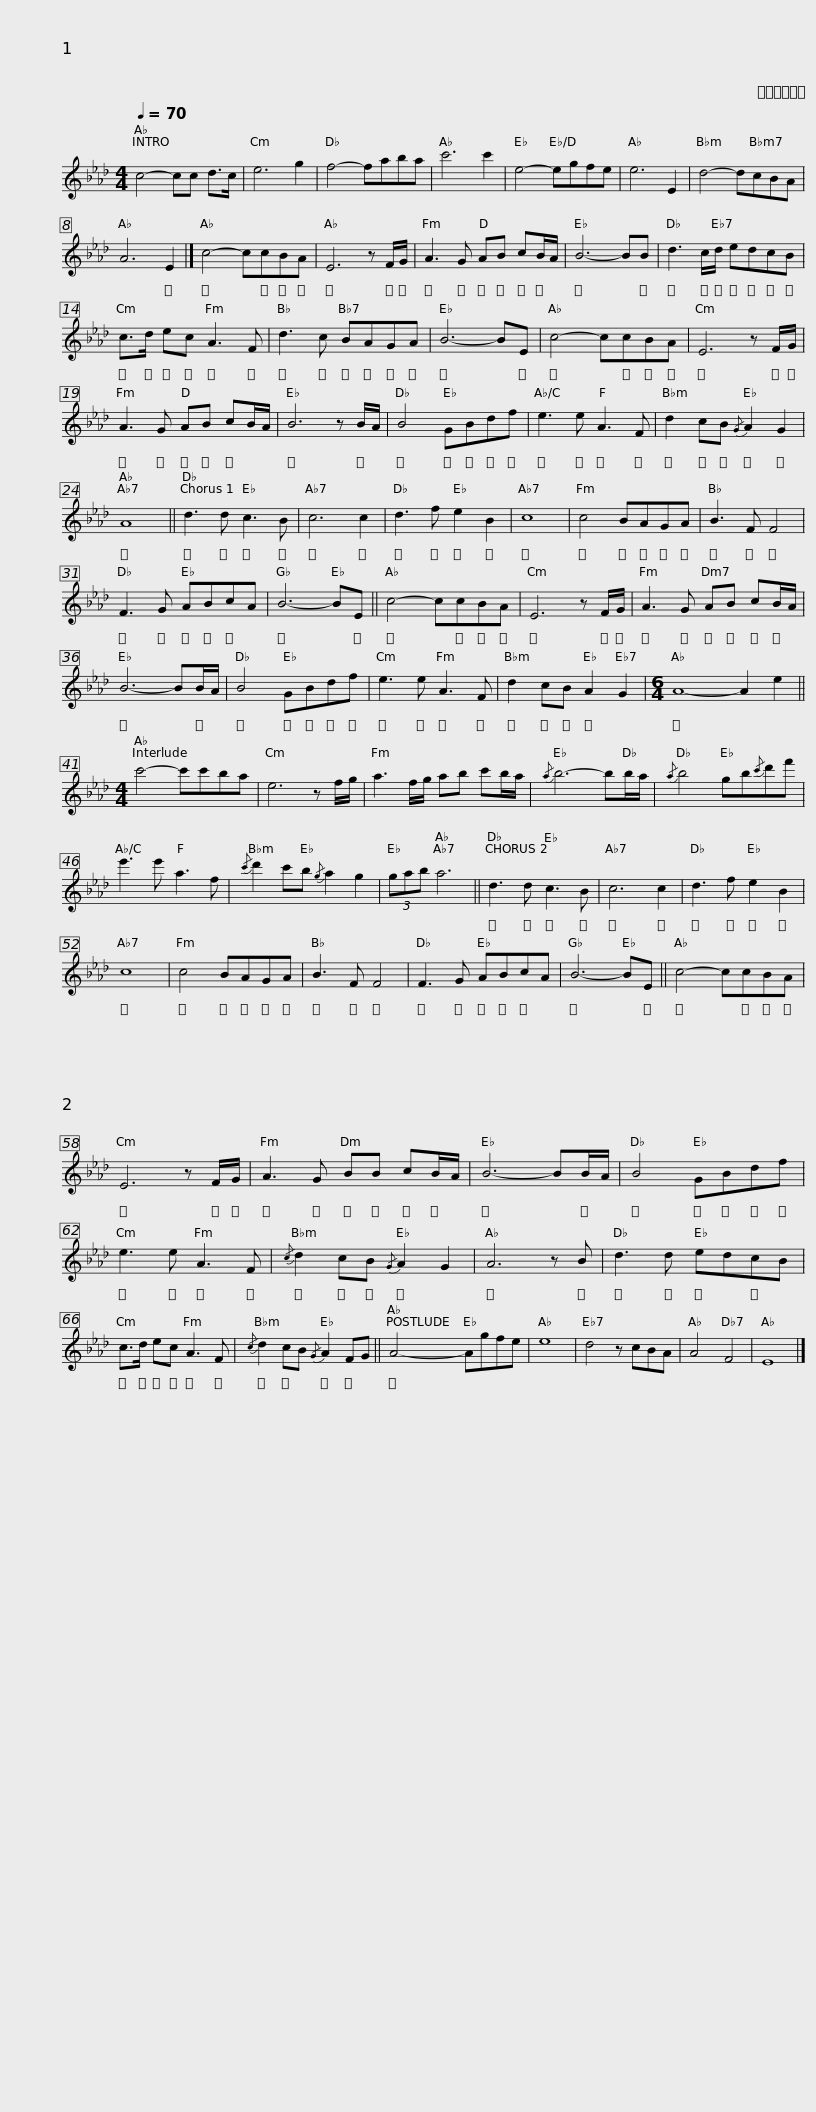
X:1
L:1/8
Q:1/4=70
M:4/4
I:linebreak $
K:Ab
V:1 treble
V:1
 c4- cc d>c | e6 g2 | f4- faba | c'6 c'2 |$ e4- egfe | %5
 e6 E2 | d4- dcBA | A6 E2 |] c4- ccBA |$ E6 z F/G/ | %10
 A3 G AB cB/A/ | B6- BB | d3 c/d/ edcB |$ c>d ec A3 F | d3 c BAGA | %15
 B6- BE | c4- ccBA |$ E6 z F/G/ | A3 G AB cB/A/ | B6 z B/A/ | %20
 B4 GBdf |$ e3 e A3 F | d2 cB{/G} A2 G2 | A8 || d3 d c3 B |$ %25
 c6 c2 | d3 f e2 B2 | c8 | c4 BAGA | B3 F F4 |$ %30
 F3 G ABcA | B6- BE || c4- ccBA | E6 z F/G/ |$ A3 G AB cB/A/ | %35
 B6- BB/A/ | B4 GBdf | e3 e A3 F |$ d2 cB A2 G2 |[M:6/4] A8- A2 e2 || %40
[M:4/4] c'4- c'c'ba | e6 z f/g/ |$ a3 f/g/ ab c'b/a/ |{/a} b6- bb/a/ |${/a} b4 gb{/c'}d'f' | %45
 e'3 e' a3 f |{/c'} d'2 c'b{/g} a2 g2 |$ (3gab a6 || d3 d c3 B | c6 c2 | %50
 d3 f e2 B2 | c8 |$ c4 BAGA | B3 F F4 | F3 G ABcA | %55
 B6- BE ||$ c4- ccBA | E6 z F/G/ | A3 G BB cB/A/ | B6- BB/A/ |$ %60
 B4 GBdf | e3 e A3 F |{/c} d2 cB{/G} A2 G2 | A6 z B |$ d3 d edcB | %65
 c>d ec A3 F |{/c} d2 cB{/G} A2 FG ||$ A4- Agfe | e8 | d4 z cBA | %70
 A4 F4 | E8 |] %72
